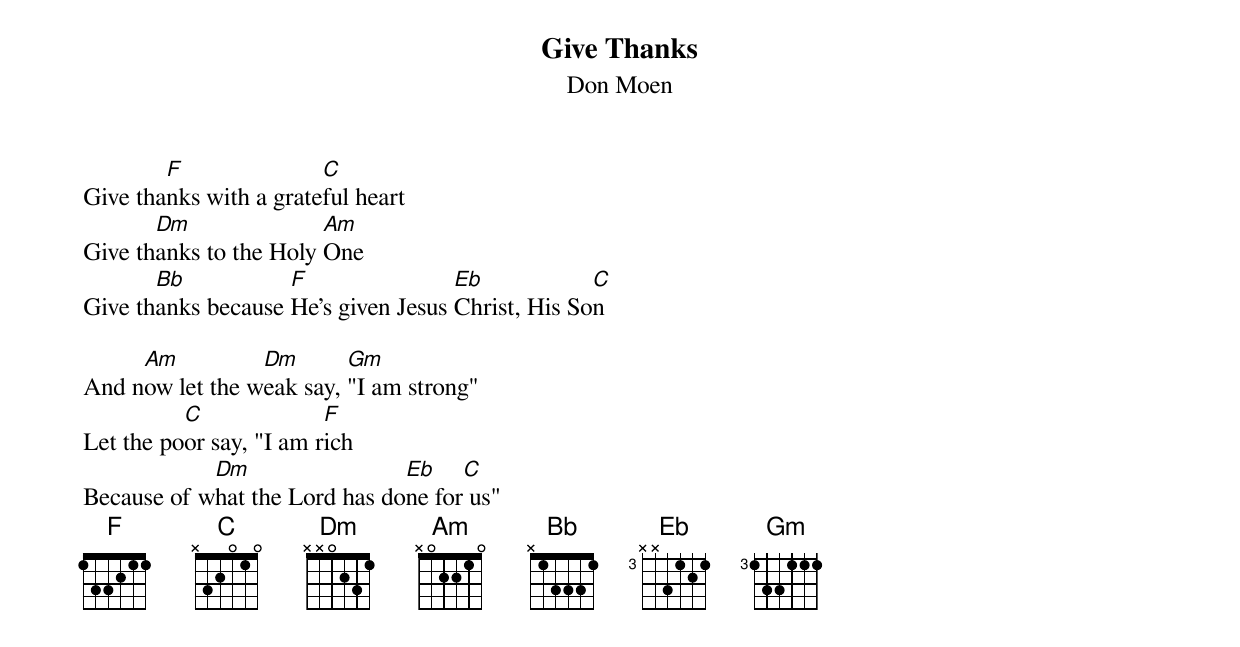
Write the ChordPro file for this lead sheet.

{t:Give Thanks}
{st:Don Moen}
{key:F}

Give tha[F]nks with a grate[C]ful heart
Give th[Dm]anks to the Holy [Am]One
Give th[Bb]anks because [F]He's given Jesus [Eb]Christ, His So[C]n

And n[Am]ow let the w[Dm]eak say, [Gm]"I am strong"
Let the po[C]or say, "I am r[F]ich
Because of w[Dm]hat the Lord has do[Eb]ne for[C] us"
